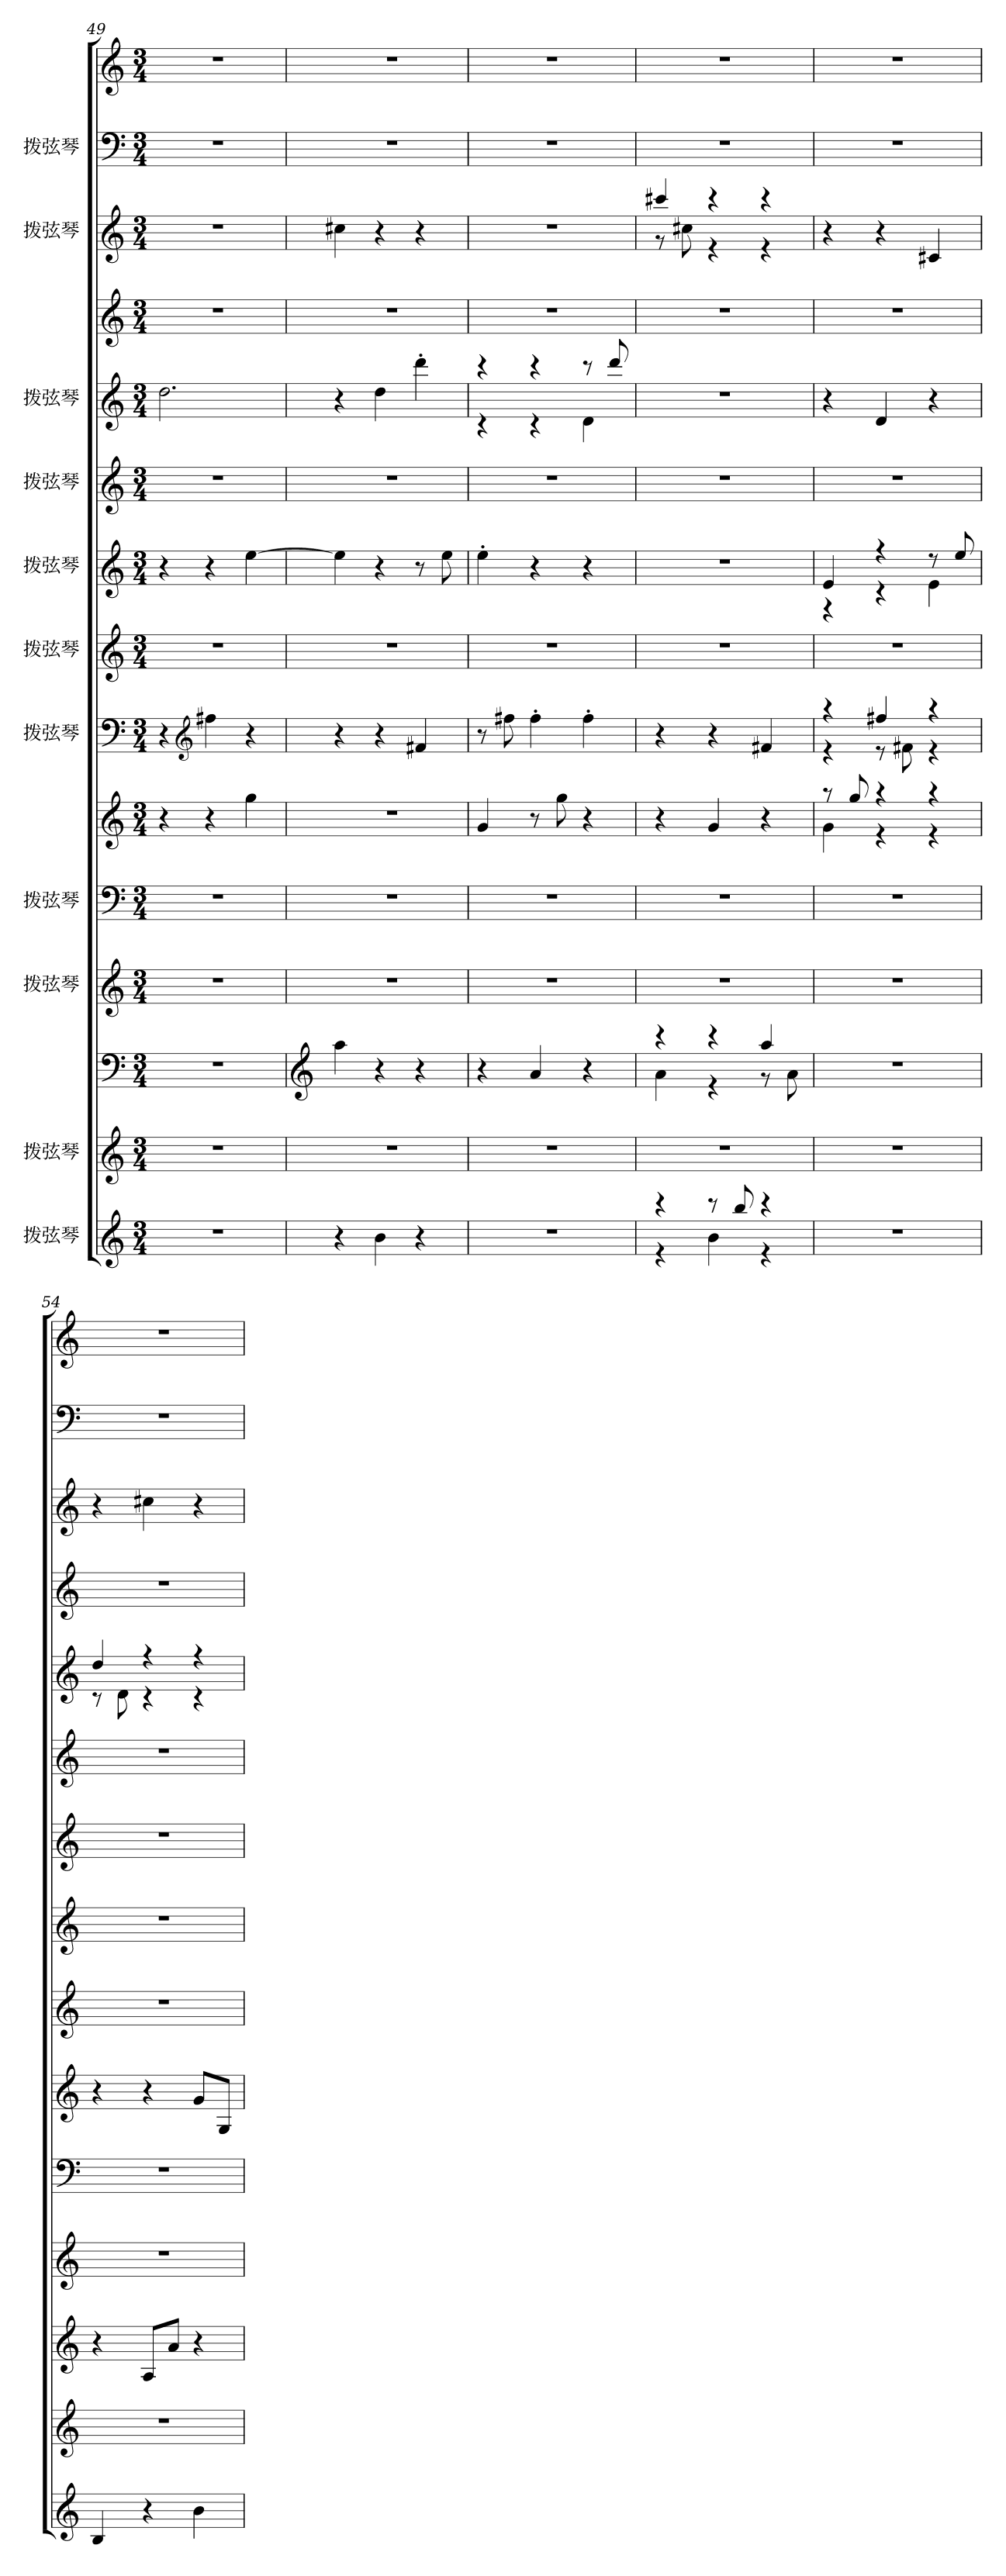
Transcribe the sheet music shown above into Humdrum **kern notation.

**kern	**kern	**kern	**kern	**kern	**kern	**kern	**kern	**kern	**kern	**kern	**kern	**kern	**kern	**kern
*part11	*part10	*part10	*part9	*part8	*part8	*part7	*part6	*part5	*part4	*part3	*part3	*part2	*part1	*part1
*staff15	*staff14	*staff13	*staff12	*staff11	*staff10	*staff9	*staff8	*staff7	*staff6	*staff5	*staff4	*staff3	*staff2	*staff1
*I"拨弦琴	*I"拨弦琴	*	*I"拨弦琴	*I"拨弦琴	*	*I"拨弦琴	*I"拨弦琴	*I"拨弦琴	*I"拨弦琴	*I"拨弦琴	*	*I"拨弦琴	*I"拨弦琴	*
*clefG2	*clefG2	*clefF4	*clefG2	*clefF4	*clefG2	*clefF4	*clefG2	*clefG2	*clefG2	*clefG2	*clefG2	*clefG2	*clefF4	*clefG2
*k[]	*k[]	*k[]	*k[]	*k[]	*k[]	*k[]	*k[]	*k[]	*k[]	*k[]	*k[]	*k[]	*k[]	*k[]
*M3/4	*M3/4	*M3/4	*M3/4	*M3/4	*M3/4	*M3/4	*M3/4	*M3/4	*M3/4	*M3/4	*M3/4	*M3/4	*M3/4	*M3/4
=49	=49	=49	=49	=49	=49	=49	=49	=49	=49	=49	=49	=49	=49	=49
2.r	2.r	2.r	2.r	2.r	4r	4r	2.r	4r	2.r	2.dd\	2.r	2.r	2.r	2.r
*	*	*	*	*	*	*clefG2	*	*	*	*	*	*	*	*
.	.	.	.	.	4r	4ff#X\	.	4r	.	.	.	.	.	.
.	.	.	.	.	4gg\	4r	.	[4ee\	.	.	.	.	.	.
=50	=50	=50	=50	=50	=50	=50	=50	=50	=50	=50	=50	=50	=50	=50
*	*	*clefG2	*	*	*	*	*	*	*	*	*	*	*	*
4r	2.r	4aa\	2.r	2.r	2.r	4r	2.r	4ee\]	2.r	4r	2.r	4cc#X\	2.r	2.r
4b\	.	4r	.	.	.	4r	.	4r	.	4dd\	.	4r	.	.
4r	.	4r	.	.	.	4f#X/	.	8r	.	4ddd'\	.	4r	.	.
.	.	.	.	.	.	.	.	8ee\	.	.	.	.	.	.
!!LO:PB:g=z
=51	=51	=51	=51	=51	=51	=51	=51	=51	=51	=51	=51	=51	=51	=51
*	*	*	*	*	*	*	*	*	*	*^	*	*	*	*
2.r	2.r	4r	2.r	2.r	4g/	8r	2.r	4ee'\	2.r	4r	4r	2.r	2.r	2.r	2.r
.	.	.	.	.	.	8ff#X\	.	.	.	.	.	.	.	.	.
.	.	4a/	.	.	8r	4ff#'\	.	4r	.	4r	4r	.	.	.	.
.	.	.	.	.	8gg\	.	.	.	.	.	.	.	.	.	.
.	.	4r	.	.	4r	4ff#'\	.	4r	.	8r	4d\	.	.	.	.
.	.	.	.	.	.	.	.	.	.	8ddd/	.	.	.	.	.
*	*	*	*	*	*	*	*	*	*	*v	*v	*	*	*	*
=52	=52	=52	=52	=52	=52	=52	=52	=52	=52	=52	=52	=52	=52	=52
*^	*	*^	*	*	*	*	*	*	*	*	*	*^	*	*
4r	4r	2.r	4r	4a\	2.r	2.r	4r	4r	2.r	2.r	2.r	2.r	2.r	4ccc#X/	8r	2.r	2.r
.	.	.	.	.	.	.	.	.	.	.	.	.	.	.	8cc#X\	.	.
8r	4b\	.	4r	4r	.	.	4g/	4r	.	.	.	.	.	4r	4r	.	.
8bb/	.	.	.	.	.	.	.	.	.	.	.	.	.	.	.	.	.
4r	4r	.	4aa/	8r	.	.	4r	4f#X/	.	.	.	.	.	4r	4r	.	.
.	.	.	.	8a\	.	.	.	.	.	.	.	.	.	.	.	.	.
*v	*v	*	*v	*v	*	*	*	*	*	*	*	*	*	*v	*v	*	*
=53	=53	=53	=53	=53	=53	=53	=53	=53	=53	=53	=53	=53	=53	=53
*	*	*	*	*	*^	*^	*	*^	*	*	*	*	*	*
2.r	2.r	2.r	2.r	2.r	8r	4g\	4r	4r	2.r	4e/	4r	2.r	4r	2.r	4r	2.r	2.r
.	.	.	.	.	8gg/	.	.	.	.	.	.	.	.	.	.	.	.
.	.	.	.	.	4r	4r	4ff#X/	8r	.	4r	4r	.	4d/	.	4r	.	.
.	.	.	.	.	.	.	.	8f#X\	.	.	.	.	.	.	.	.	.
.	.	.	.	.	4r	4r	4r	4r	.	8r	4e\	.	4r	.	4c#X/	.	.
.	.	.	.	.	.	.	.	.	.	8ee/	.	.	.	.	.	.	.
*	*	*	*	*	*v	*v	*	*	*	*v	*v	*	*	*	*	*	*
*	*	*	*	*	*	*v	*v	*	*	*	*	*	*	*	*
=54	=54	=54	=54	=54	=54	=54	=54	=54	=54	=54	=54	=54	=54	=54
*	*	*	*	*	*	*	*	*	*	*^	*	*	*	*
4B/	2.r	4r	2.r	2.r	4r	2.r	2.r	2.r	2.r	4dd/	8r	2.r	4r	2.r	2.r
.	.	.	.	.	.	.	.	.	.	.	8d\	.	.	.	.
4r	.	8A/L	.	.	4r	.	.	.	.	4r	4r	.	4cc#X\	.	.
.	.	8a/J	.	.	.	.	.	.	.	.	.	.	.	.	.
4b\	.	4r	.	.	8g/L	.	.	.	.	4r	4r	.	4r	.	.
.	.	.	.	.	8G/J	.	.	.	.	.	.	.	.	.	.
*	*	*	*	*	*	*	*	*	*	*v	*v	*	*	*	*
=	=	=	=	=	=	=	=	=	=	=	=	=	=	=
*-	*-	*-	*-	*-	*-	*-	*-	*-	*-	*-	*-	*-	*-	*-
